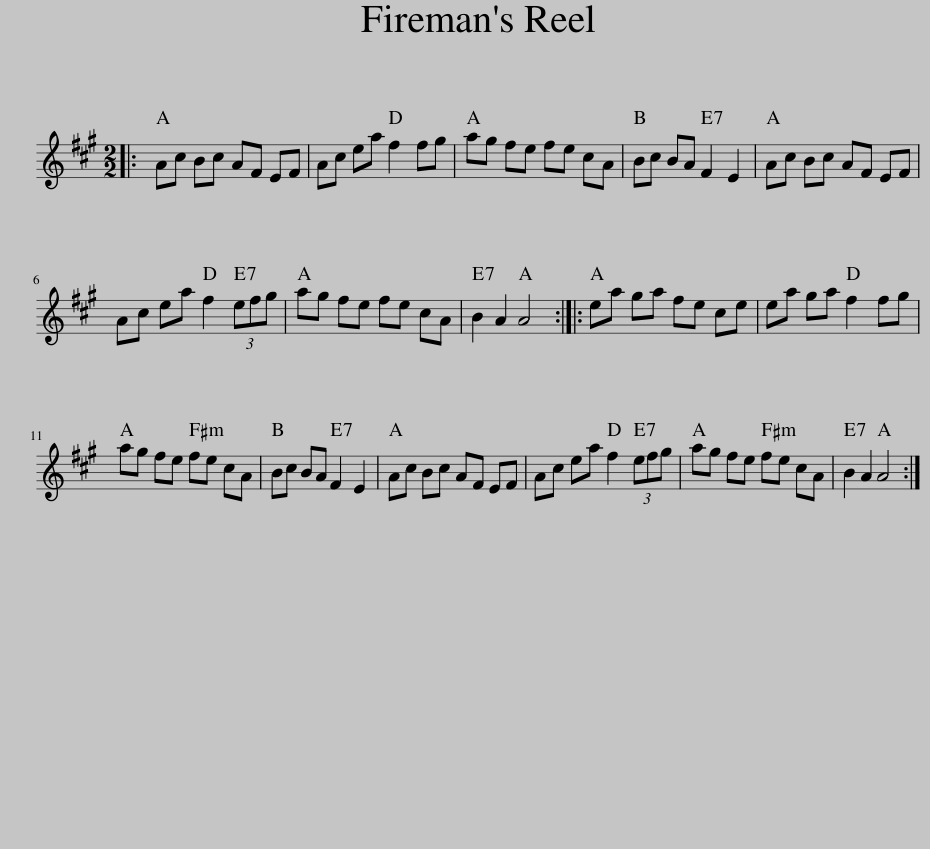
X:1
L:1/8
M:2/2
I:linebreak $
K:A
V:1 treble
V:1
|: Ac Bc AF EF | Ac ea f2 fg | ag fe fe cA | Bc BA F2 E2 | Ac Bc AF EF |$ %5
 Ac ea f2 (3efg | ag fe fe cA | B2 A2 A4 :: ea ga fe ce | ea ga f2 fg |$ %10
 ag fe fe cA | Bc BA F2 E2 | Ac Bc AF EF | Ac ea f2 (3efg | ag fe fe cA | %15
 B2 A2 A4 :| %16
